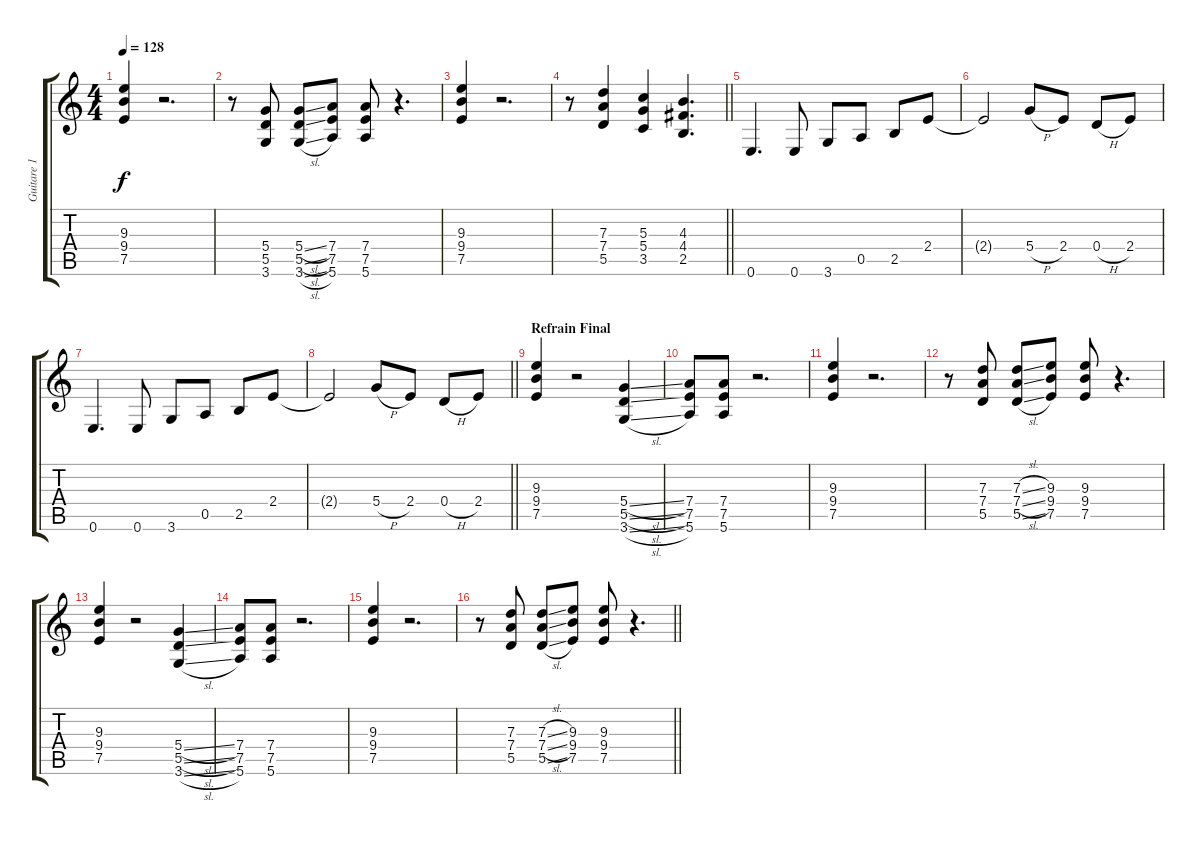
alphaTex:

\track ("Guitare 1" "Guitare 1") {instrument distortionguitar}
\staff {score tabs}
\tuning (E4 B3 G3 D3 A2 E2) {hide}
\ts (4 4)
\tempo 128
\clef g2
\ks c
(9.3 9.4 7.5).4{dy f} r.2{d} |
r.8 (5.4 5.5 3.6).8 (5.4{sl} 5.5{sl} 3.6{sl}).8 (7.4 7.5 5.6).8 (7.4 7.5 5.6).8 r.4{d} |
(9.3 9.4 7.5).4 r.2{d} |
\barLineRight lightlight
r.8 (7.3 7.4 5.5).4 (5.3 5.4 3.5).4 (4.3 4.4 2.5).4{d} |
\section ("" "")
0.6.4{d} 0.6.8 3.6.8 0.5.8 2.5.8 2.4.8 |
2.4{t}.2 5.4{h}.8 2.4.8 0.4{h}.8 2.4.8 |
0.6.4{d} 0.6.8 3.6.8 0.5.8 2.5.8 2.4.8 |
\barLineRight lightlight
2.4{t}.2 5.4{h}.8 2.4.8 0.4{h}.8 2.4.8 |
\section ("" "Refrain Final")
(9.3 9.4 7.5).4 r.2 (5.4{sl} 5.5{sl} 3.6{sl}).4 |
(7.4 7.5 5.6).8 (7.4 7.5 5.6).8 r.2{d} |
(9.3 9.4 7.5).4 r.2{d} |
r.8 (7.3 7.4 5.5).8 (7.3{sl} 7.4{sl} 5.5{sl}).8 (9.3 9.4 7.5).8 (9.3 9.4 7.5).8 r.4{d} |
(9.3 9.4 7.5).4 r.2 (5.4{sl} 5.5{sl} 3.6{sl}).4 |
(7.4 7.5 5.6).8 (7.4 7.5 5.6).8 r.2{d} |
(9.3 9.4 7.5).4 r.2{d} |
\barLineRight lightlight
r.8 (7.3 7.4 5.5).8 (7.3{sl} 7.4{sl} 5.5{sl}).8 (9.3 9.4 7.5).8 (9.3 9.4 7.5).8 r.4{d}
